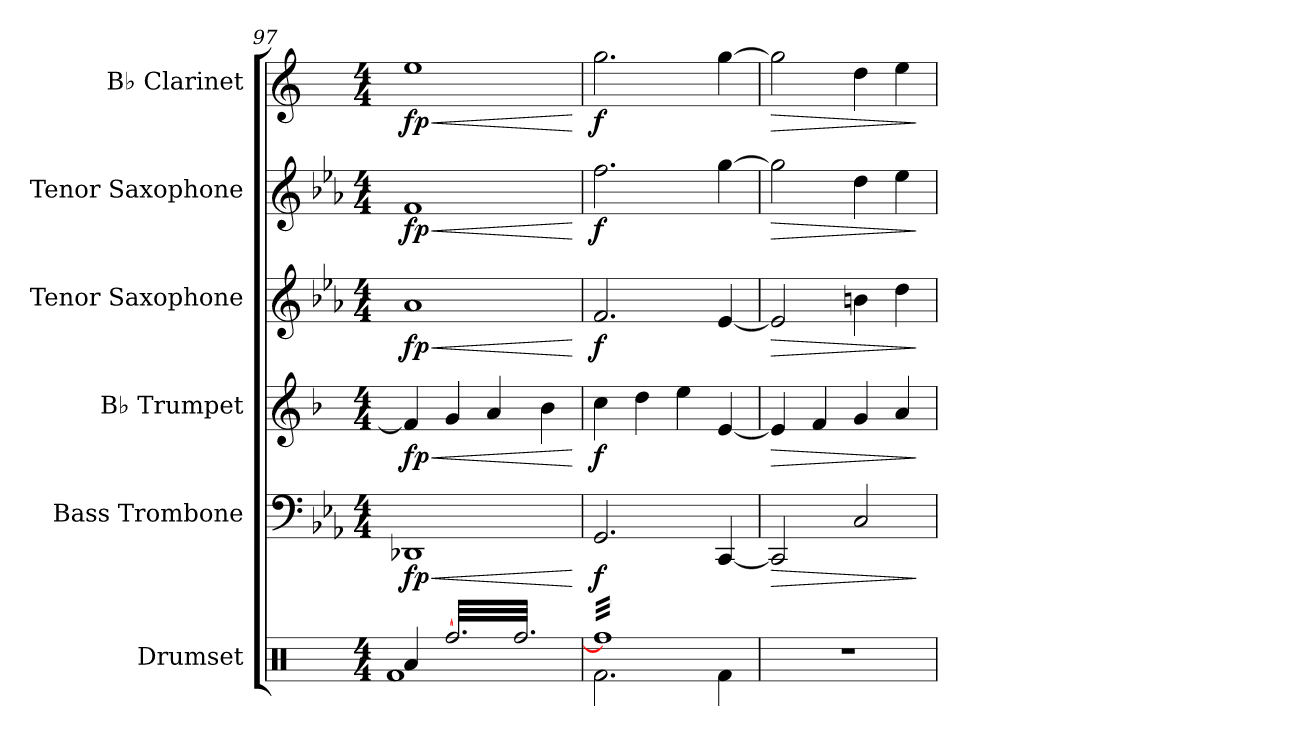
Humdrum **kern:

**kern	**kern	**dynam	**kern	**dynam	**kern	**dynam	**kern	**dynam	**kern	**dynam
*part6	*part5	*part5	*part4	*part4	*part3	*part3	*part2	*part2	*part1	*part1
*staff6	*staff5	*staff5	*staff4	*staff4	*staff3	*staff3	*staff2	*staff2	*staff1	*staff1
*I"Drumset	*I"Bass Trombone	*	*I"B♭ Trumpet	*	*I"Tenor Saxophone	*	*I"Tenor Saxophone	*	*I"B♭ Clarinet	*
*I'D. Set	*I'B. Tbn.	*	*I'B♭ Tpt.	*	*I'T. Sax.	*	*I'T. Sax.	*	*I'B♭ Cl.	*
*clefX	*clefF4	*	*clefG2	*	*clefG2	*	*clefG2	*	*clefG2	*
*	*	*	*ITrd1c2	*	*ITrd8c14	*	*ITrd8c14	*	*ITrd5c9	*
*k[]	*k[b-e-a-]	*	*k[b-e-a-]	*	*k[b-e-a-]	*	*k[b-e-a-]	*	*k[b-e-a-]	*
*M4/4	*M4/4	*	*M4/4	*	*M4/4	*	*M4/4	*	*M4/4	*
=97	=97	=97	=97	=97	=97	=97	=97	=97	=97	=97
*^	*	*	*	*	*	*	*	*	*	*
!	!	!	!LO:HP:b	!	!LO:HP:b	!	!LO:HP:b	!	!LO:HP:b	!	!LO:HP:b
!	!	!	!LO:DY:n=1:b	!	!LO:DY:n=1:b	!	!LO:DY:n=1:b	!	!LO:DY:n=1:b	!	!LO:DY:n=1:b
4Ra/	1Rf	1DD-X	< fp	4e-/]	< fp	1A-	< fp	1F	< fp	1g	< fp
*tremolo	*	*	*	*	*	*	*	*	*	*	*
[32Rff/LLL	.	.	.	4f/	.	.	.	.	.	.	.
32Rff/	.	.	.	.	.	.	.	.	.	.	.
32Rff/	.	.	.	.	.	.	.	.	.	.	.
32Rff/	.	.	.	.	.	.	.	.	.	.	.
32Rff/	.	.	.	.	.	.	.	.	.	.	.
32Rff/	.	.	.	.	.	.	.	.	.	.	.
32Rff/	.	.	.	.	.	.	.	.	.	.	.
32Rff/	.	.	.	.	.	.	.	.	.	.	.
32Rff/	.	.	.	4g/	.	.	.	.	.	.	.
32Rff/	.	.	.	.	.	.	.	.	.	.	.
32Rff/	.	.	.	.	.	.	.	.	.	.	.
32Rff/	.	.	.	.	.	.	.	.	.	.	.
32Rff/	.	.	.	.	.	.	.	.	.	.	.
32Rff/	.	.	.	.	.	.	.	.	.	.	.
32Rff/	.	.	.	.	.	.	.	.	.	.	.
32Rff/	.	.	.	.	.	.	.	.	.	.	.
32Rff/	.	.	.	4a-\	.	.	.	.	.	.	.
32Rff/	.	.	.	.	.	.	.	.	.	.	.
32Rff/	.	.	.	.	.	.	.	.	.	.	.
32Rff/	.	.	.	.	.	.	.	.	.	.	.
32Rff/	.	.	.	.	.	.	.	.	.	.	.
32Rff/	.	.	.	.	.	.	.	.	.	.	.
32Rff/	.	.	.	.	.	.	.	.	.	.	.
32Rff/JJJ	.	.	.	.	.	.	.	.	.	.	.
*v	*v	*	*	*	*	*	*	*	*	*	*
.	.	[	.	[	.	[	.	[	.	[
=98	=98	=98	=98	=98	=98	=98	=98	=98	=98	=98
*^	*	*	*	*	*	*	*	*	*	*
!	!	!	!LO:DY:b	!	!LO:DY:b	!	!LO:DY:b	!	!LO:DY:b	!	!LO:DY:b
32Rff]LLL	2.Rf\	2.GG/	f	4b-\	f	2.F/	f	2.f\	f	2.b-\	f
32Rff	.	.	.	.	.	.	.	.	.	.	.
32Rff	.	.	.	.	.	.	.	.	.	.	.
32Rff	.	.	.	.	.	.	.	.	.	.	.
32Rff	.	.	.	.	.	.	.	.	.	.	.
32Rff	.	.	.	.	.	.	.	.	.	.	.
32Rff	.	.	.	.	.	.	.	.	.	.	.
32Rff	.	.	.	.	.	.	.	.	.	.	.
32Rff	.	.	.	4cc\	.	.	.	.	.	.	.
32Rff	.	.	.	.	.	.	.	.	.	.	.
32Rff	.	.	.	.	.	.	.	.	.	.	.
32Rff	.	.	.	.	.	.	.	.	.	.	.
32Rff	.	.	.	.	.	.	.	.	.	.	.
32Rff	.	.	.	.	.	.	.	.	.	.	.
32Rff	.	.	.	.	.	.	.	.	.	.	.
32Rff	.	.	.	.	.	.	.	.	.	.	.
32Rff	.	.	.	4dd\	.	.	.	.	.	.	.
32Rff	.	.	.	.	.	.	.	.	.	.	.
32Rff	.	.	.	.	.	.	.	.	.	.	.
32Rff	.	.	.	.	.	.	.	.	.	.	.
32Rff	.	.	.	.	.	.	.	.	.	.	.
32Rff	.	.	.	.	.	.	.	.	.	.	.
32Rff	.	.	.	.	.	.	.	.	.	.	.
32Rff	.	.	.	.	.	.	.	.	.	.	.
32Rff	4Rf\	[4CC/	.	[4d/	.	[4E-/	.	[4g\	.	[4b-\	.
32Rff	.	.	.	.	.	.	.	.	.	.	.
32Rff	.	.	.	.	.	.	.	.	.	.	.
32Rff	.	.	.	.	.	.	.	.	.	.	.
32Rff	.	.	.	.	.	.	.	.	.	.	.
32Rff	.	.	.	.	.	.	.	.	.	.	.
32Rff	.	.	.	.	.	.	.	.	.	.	.
32RffJJJ	.	.	.	.	.	.	.	.	.	.	.
*Xtremolo	*	*	*	*	*	*	*	*	*	*	*
=99	=99	=99	=99	=99	=99	=99	=99	=99	=99	=99	=99
!	!	!	!LO:HP:b	!	!LO:HP:b	!	!LO:HP:b	!	!LO:HP:b	!	!LO:HP:b
*v	*v	*	*	*	*	*	*	*	*	*	*
1r	2CC/]	>	4d/]	>	2E-/]	>	2g\]	>	2b-\]	>
.	.	.	4e-/	.	.	.	.	.	.	.
.	2C/	.	4f/	.	4Bn\	.	4d\	.	4f\	.
.	.	.	4g/	.	4d\	.	4e-\	.	4g\	.
.	.	]	.	]	.	]	.	]	.	]
=	=	=	=	=	=	=	=	=	=	=
*-	*-	*-	*-	*-	*-	*-	*-	*-	*-	*-
